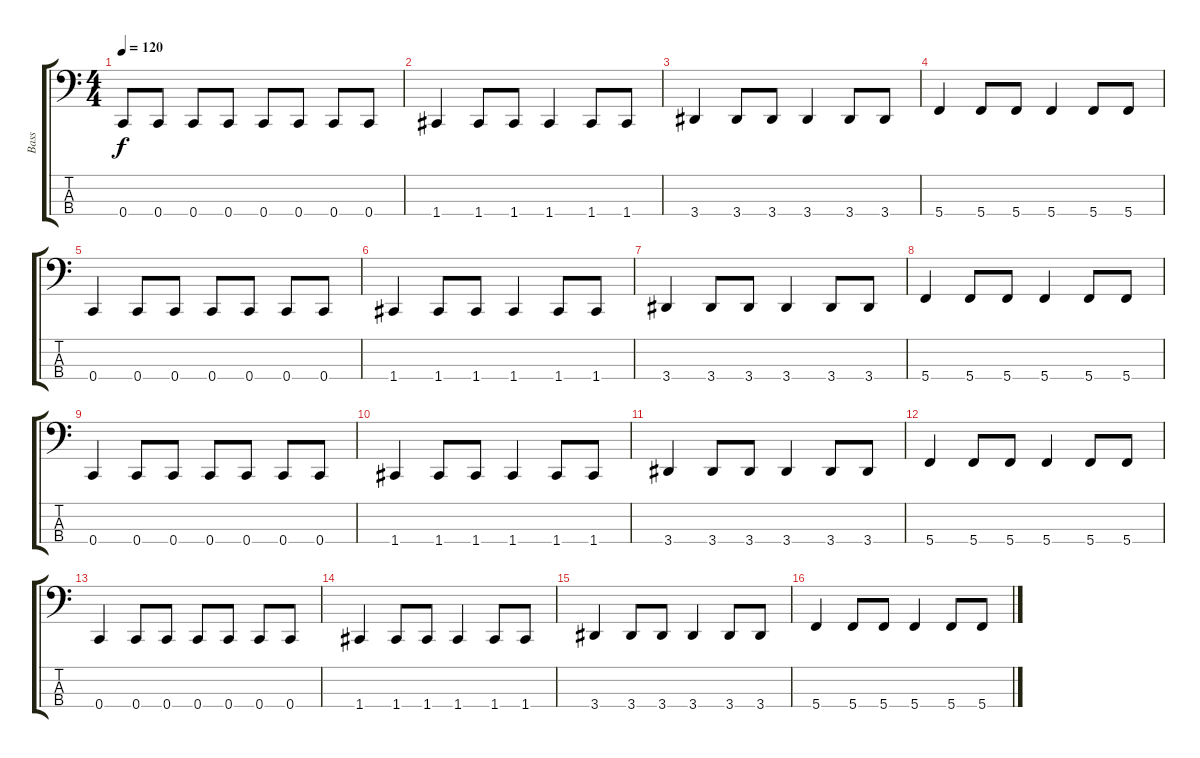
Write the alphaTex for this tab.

\track ("Bass" "Bass") {instrument electricbasspick}
\staff {score tabs}
\tuning (F2 C2 G1 C1) {hide}
\ts (4 4)
\tempo 120
\clef f4
\ks c
0.4.8{dy f} 0.4.8 0.4.8 0.4.8 0.4.8 0.4.8 0.4.8 0.4.8 |
1.4.4 1.4.8 1.4.8 1.4.4 1.4.8 1.4.8 |
3.4.4 3.4.8 3.4.8 3.4.4 3.4.8 3.4.8 |
5.4.4 5.4.8 5.4.8 5.4.4 5.4.8 5.4.8 |
0.4.4 0.4.8 0.4.8 0.4.8 0.4.8 0.4.8 0.4.8 |
1.4.4 1.4.8 1.4.8 1.4.4 1.4.8 1.4.8 |
3.4.4 3.4.8 3.4.8 3.4.4 3.4.8 3.4.8 |
5.4.4 5.4.8 5.4.8 5.4.4 5.4.8 5.4.8 |
0.4.4 0.4.8 0.4.8 0.4.8 0.4.8 0.4.8 0.4.8 |
1.4.4 1.4.8 1.4.8 1.4.4 1.4.8 1.4.8 |
3.4.4 3.4.8 3.4.8 3.4.4 3.4.8 3.4.8 |
5.4.4 5.4.8 5.4.8 5.4.4 5.4.8 5.4.8 |
0.4.4 0.4.8 0.4.8 0.4.8 0.4.8 0.4.8 0.4.8 |
1.4.4 1.4.8 1.4.8 1.4.4 1.4.8 1.4.8 |
3.4.4 3.4.8 3.4.8 3.4.4 3.4.8 3.4.8 |
5.4.4 5.4.8 5.4.8 5.4.4 5.4.8 5.4.8
